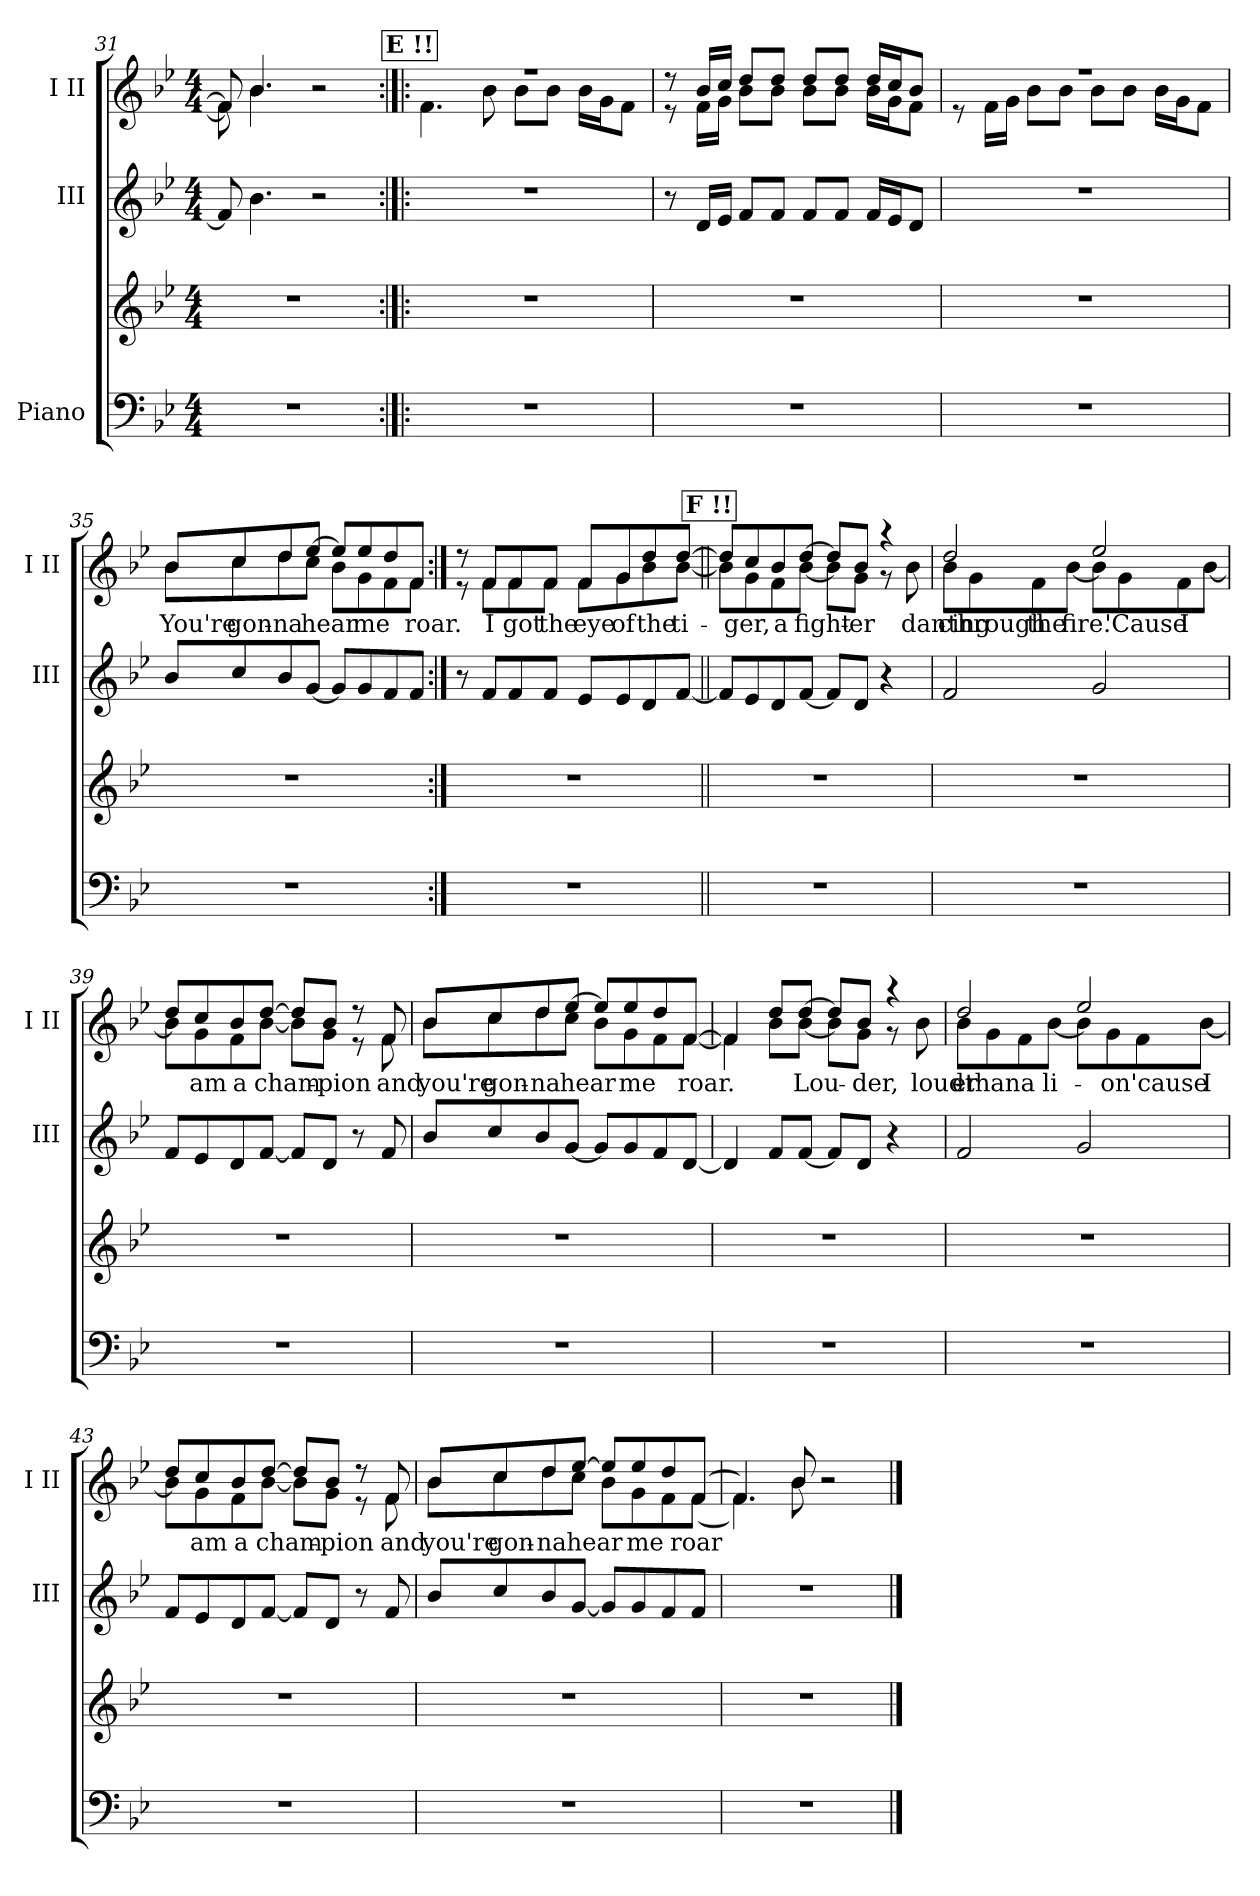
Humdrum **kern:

**kern	**kern	**kern	**kern	**text
*part3	*part3	*part2	*part1	*part1
*staff4	*staff3	*staff2	*staff1	*staff1
*I"Piano	*	*I"III	*I"I II	*
*	*	*I'III	*I'I II	*
*clefF4	*clefG2	*clefG2	*clefG2	*
*k[b-e-]	*k[b-e-]	*k[b-e-]	*k[b-e-]	*
*M4/4	*M4/4	*M4/4	*M4/4	*
=31	=31	=31	=31	=31
*	*	*	*^	*
1r	1r	8f/]	8f/]	8f\]	.
.	.	4.b-\	4.b-/	4.b-\	.
.	.	2r	2r	2ryy	.
!!LO:REH:place=s1:a:B:fs=14:t=E	!!
=32:|!|:	=32:|!|:	=32:|!|:	=32:|!|:	=32:|!|:	=32:|!|:
1r	1r	1r	1r	4.f\	.
.	.	.	.	8b-\	.
.	.	.	.	8b-\L	.
.	.	.	.	8b-\J	.
.	.	.	.	16b-\LL	.
.	.	.	.	16g\J	.
.	.	.	.	8f\J	.
!!LO:LB:g=z	!!
=33	=33	=33	=33	=33	=33
1r	1r	8r	8r	8r	.
.	.	16d/LL	16b-/LL	16f\LL	.
.	.	16e-/JJ	16cc/JJ	16g\JJ	.
.	.	8f/L	8dd/L	8b-\L	.
.	.	8f/J	8dd/J	8b-\J	.
.	.	8f/L	8dd/L	8b-\L	.
.	.	8f/J	8dd/J	8b-\J	.
.	.	16f/LL	16dd/LL	16b-\LL	.
.	.	16e-/J	16cc/J	16g\J	.
.	.	8d/J	8b-/J	8f\J	.
=34	=34	=34	=34	=34	=34
1r	1r	1r	1r	8r	.
.	.	.	.	16f\LL	.
.	.	.	.	16g\JJ	.
.	.	.	.	8b-\L	.
.	.	.	.	8b-\J	.
.	.	.	.	8b-\L	.
.	.	.	.	8b-\J	.
.	.	.	.	16b-\LL	.
.	.	.	.	16g\J	.
.	.	.	.	8f\J	.
=35	=35	=35	=35	=35	=35
!	!	!	!	!	!LO:LY:b
1r	1r	8b-/L	8b-/L	8b-\L	You're
!	!	!	!	!	!LO:LY:b
.	.	8cc/	8cc/	8cc\	gon-
!	!	!	!	!	!LO:LY:b
.	.	8b-/	8dd/	8dd\	-na
!	!	!	!	!	!LO:LY:b
.	.	[8g/J	[8ee-/J	8cc\J	hear
.	.	8g/L]	8ee-/L]	8b-\L	.
!	!	!	!	!	!LO:LY:b
.	.	8g/	8ee-/	8g\	me
.	.	8f/	8dd/	8f\	.
!	!	!	!	!	!LO:LY:b
.	.	8f/J	8f/J	8f\J	roar.
!!LO:LB:g=z	!!
=36:|!	=36:|!	=36:|!	=36:|!	=36:|!	=36:|!
1r	1r	8r	8r	8r	.
!	!	!	!	!	!LO:LY:b
.	.	8f/L	8f/L	8f\L	I
!	!	!	!	!	!LO:LY:b
.	.	8f/	8f/	8f\	got
!	!	!	!	!	!LO:LY:b
.	.	8f/J	8f/J	8f\J	the
!	!	!	!	!	!LO:LY:b
.	.	8e-/L	8f/L	8f\L	eye
!	!	!	!	!	!LO:LY:b
.	.	8e-/	8g/	8g\	of
!	!	!	!	!	!LO:LY:b
.	.	8d/	8dd/	8b-\	the
!	!	!	!	!	!LO:LY:b
.	.	[8f/J	[8dd/J	[8b-\J	ti-
!!LO:REH:place=s1:a:B:fs=14:t=F	!!
=37||	=37||	=37||	=37||	=37||	=37||
1r	1r	8f/L]	8dd/L]	8b-\L]	.
!	!	!	!	!	!LO:LY:b
.	.	8e-/	8cc/	8g\	-ger,
!	!	!	!	!	!LO:LY:b
.	.	8d/	8b-/	8f\	a
!	!	!	!	!	!LO:LY:b
.	.	[8f/J	[8dd/J	[8b-\J	fight-
.	.	8f/L]	8dd/L]	8b-\L]	.
!	!	!	!	!	!LO:LY:b
.	.	8d/J	8b-/J	8g\J	-er
.	.	4r	4r	8r	.
!	!	!	!	!	!LO:LY:b
.	.	.	.	8b-\	dan-
=38	=38	=38	=38	=38	=38
!	!	!	!	!	!LO:LY:b
1r	1r	2f/	2dd/	8b-\L	-cing
!	!	!	!	!	!LO:LY:b
.	.	.	.	8g\	through
!	!	!	!	!	!LO:LY:b
.	.	.	.	8f\	the
!	!	!	!	!	!LO:LY:b
.	.	.	.	[8b-\J	fire.
.	.	2g/	2ee-/	8b-\L]	.
!	!	!	!	!	!LO:LY:b
.	.	.	.	8g\	'Cause
!	!	!	!	!	!LO:LY:b
.	.	.	.	8f\	I
.	.	.	.	[8b-\J	.
!!LO:LB:g=z	!!
=39	=39	=39	=39	=39	=39
1r	1r	8f/L	8dd/L	8b-\L]	.
!	!	!	!	!	!LO:LY:b
.	.	8e-/	8cc/	8g\	am
!	!	!	!	!	!LO:LY:b
.	.	8d/	8b-/	8f\	a
!	!	!	!	!	!LO:LY:b
.	.	[8f/J	[8dd/J	[8b-\J	cham-
.	.	8f/L]	8dd/L]	8b-\L]	.
!	!	!	!	!	!LO:LY:b
.	.	8d/J	8b-/J	8g\J	-pion
.	.	8r	8r	8r	.
!	!	!	!	!	!LO:LY:b
.	.	8f/	8f/	8f\	and
=40	=40	=40	=40	=40	=40
!	!	!	!	!	!LO:LY:b
1r	1r	8b-/L	8b-/L	8b-\L	you're
!	!	!	!	!	!LO:LY:b
.	.	8cc/	8cc/	8cc\	gon-
!	!	!	!	!	!LO:LY:b
.	.	8b-/	8dd/	8dd\	-na
!	!	!	!	!	!LO:LY:b
.	.	[8g/J	[8ee-/J	8cc\J	hear
.	.	8g/L]	8ee-/L]	8b-\L	.
!	!	!	!	!	!LO:LY:b
.	.	8g/	8ee-/	8g\	me
.	.	8f/	8dd/	8f\	.
!	!	!	!	!	!LO:LY:b
.	.	[8d/J	[8f/J	[8f\J	roar.
=41	=41	=41	=41	=41	=41
1r	1r	4d/]	4f/]	4f\]	.
.	.	8f/L	8dd/L	8b-\L	.
!	!	!	!	!	!LO:LY:b
.	.	[8f/J	[8dd/J	[8b-\J	Lou-
.	.	8f/L]	8dd/L]	8b-\L]	.
!	!	!	!	!	!LO:LY:b
.	.	8d/J	8b-/J	8g\J	-der,
.	.	4r	4r	8r	.
!	!	!	!	!	!LO:LY:b
.	.	.	.	8b-\	loud-
!!LO:LB:g=z	!!
=42	=42	=42	=42	=42	=42
!	!	!	!	!	!LO:LY:b
1r	1r	2f/	2dd/	8b-\L	-er
!	!	!	!	!	!LO:LY:b
.	.	.	.	8g\	than
!	!	!	!	!	!LO:LY:b
.	.	.	.	8f\	a
!	!	!	!	!	!LO:LY:b
.	.	.	.	[8b-\J	li-
.	.	2g/	2ee-/	8b-\L]	.
!	!	!	!	!	!LO:LY:b
.	.	.	.	8g\	-on
!	!	!	!	!	!LO:LY:b
.	.	.	.	8f\	'cause
!	!	!	!	!	!LO:LY:b
.	.	.	.	[8b-\J	I
=43	=43	=43	=43	=43	=43
1r	1r	8f/L	8dd/L	8b-\L]	.
!	!	!	!	!	!LO:LY:b
.	.	8e-/	8cc/	8g\	am
!	!	!	!	!	!LO:LY:b
.	.	8d/	8b-/	8f\	a
!	!	!	!	!	!LO:LY:b
.	.	[8f/J	[8dd/J	[8b-\J	cham-
.	.	8f/L]	8dd/L]	8b-\L]	.
!	!	!	!	!	!LO:LY:b
.	.	8d/J	8b-/J	8g\J	-pion
.	.	8r	8r	8r	.
!	!	!	!	!	!LO:LY:b
.	.	8f/	8f/	8f\	and
=44	=44	=44	=44	=44	=44
!	!	!	!	!	!LO:LY:b
1r	1r	8b-/L	8b-/L	8b-\L	you're
!	!	!	!	!	!LO:LY:b
.	.	8cc/	8cc/	8cc\	gon-
!	!	!	!	!	!LO:LY:b
.	.	8b-/	8dd/	8dd\	-na
!	!	!	!	!	!LO:LY:b
.	.	[8g/J	[8ee-/J	8cc\J	hear
.	.	8g/L]	8ee-/L]	8b-\L	.
!	!	!	!	!	!LO:LY:b
.	.	8g/	8ee-/	8g\	me
.	.	8f/	8dd/	8f\	.
!	!	!	!	!	!LO:LY:b
.	.	8f/J	(8f/J	(8f\J	roar
!!LO:LB:g=z	!!
=45	=45	=45	=45	=45	=45
1r	1r	1r	4.f/)	4.f\)	.
.	.	.	8b-/	8b-\	.
.	.	.	2r	2ryy	.
*	*	*	*v	*v	*
==	==	==	==	==
*-	*-	*-	*-	*-
